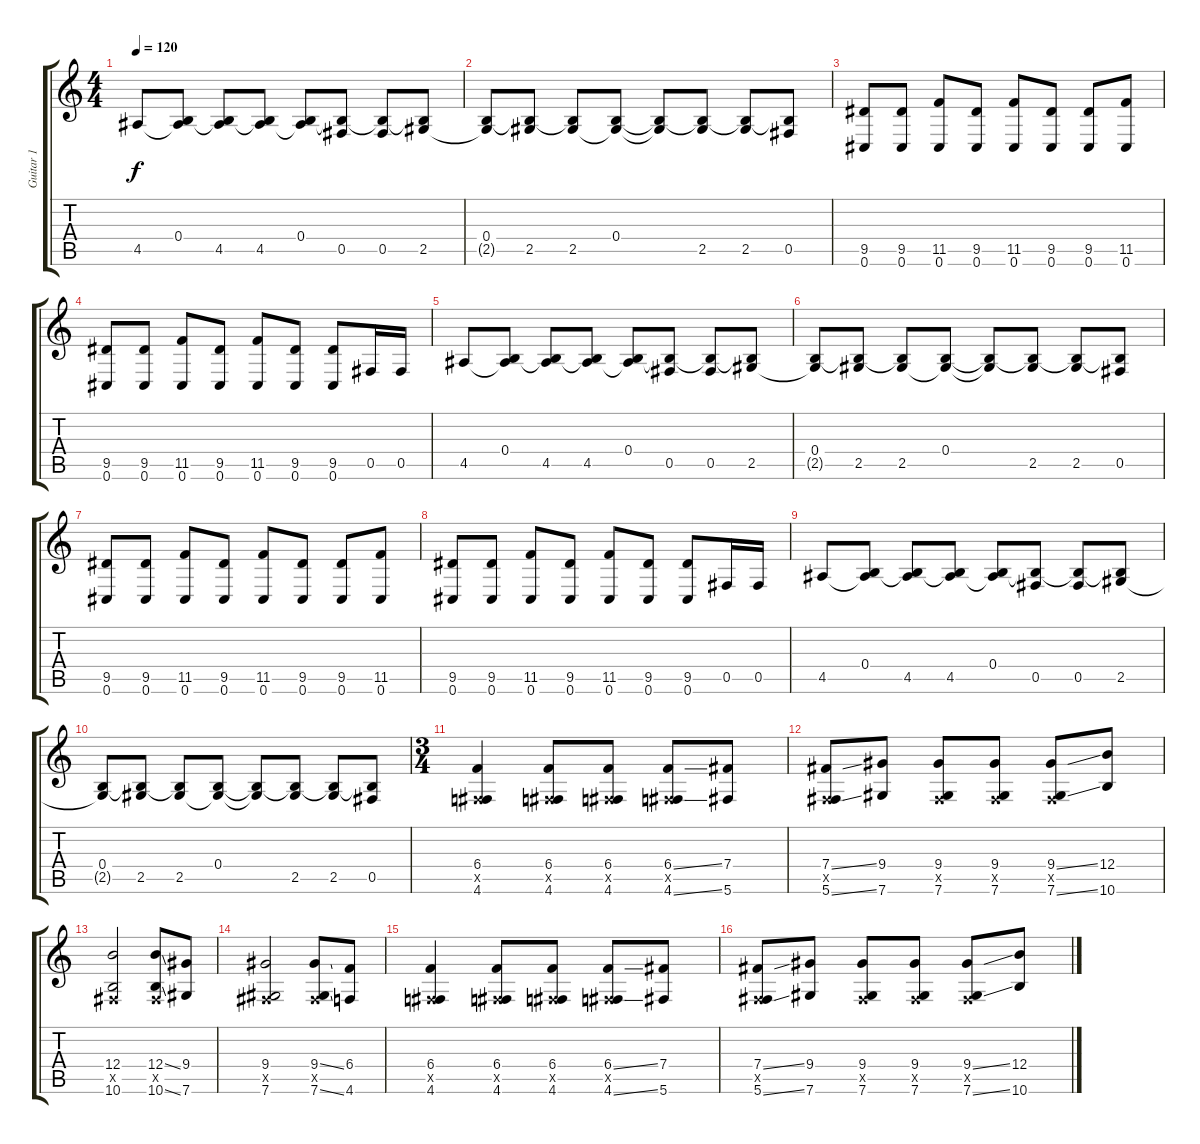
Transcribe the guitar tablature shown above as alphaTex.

\track ("Guitar 1" "Guitar 1") {instrument overdrivenguitar}
\staff {score tabs}
\tuning (Db4 Ab3 E3 B2 Gb2 Db2) {hide}
\ts (4 4)
\tempo 120
\clef g2
\ks c
4.5.8{dy f} (0.4 4.5{t}).8 (0.4{t} 4.5).8 (0.4{t} 4.5).8 (0.4 4.5{t}).8 (0.4{t} 0.5).8 (0.4{t} 0.5).8 (0.4{t} 2.5).8 |
(0.4 2.5{t}).8 (0.4{t} 2.5).8 (0.4{t} 2.5).8 (0.4 2.5{t}).8 (0.4{t} 2.5{t}).8 (0.4{t} 2.5).8 (0.4{t} 2.5).8 (0.4{t} 0.5).8 |
(9.5 0.6).8 (9.5 0.6).8 (11.5 0.6).8 (9.5 0.6).8 (11.5 0.6).8 (9.5 0.6).8 (9.5 0.6).8 (11.5 0.6).8 |
(9.5 0.6).8 (9.5 0.6).8 (11.5 0.6).8 (9.5 0.6).8 (11.5 0.6).8 (9.5 0.6).8 (9.5 0.6).8 0.5.16 0.5.16 |
4.5.8 (0.4 4.5{t}).8 (0.4{t} 4.5).8 (0.4{t} 4.5).8 (0.4 4.5{t}).8 (0.4{t} 0.5).8 (0.4{t} 0.5).8 (0.4{t} 2.5).8 |
(0.4 2.5{t}).8 (0.4{t} 2.5).8 (0.4{t} 2.5).8 (0.4 2.5{t}).8 (0.4{t} 2.5{t}).8 (0.4{t} 2.5).8 (0.4{t} 2.5).8 (0.4{t} 0.5).8 |
(9.5 0.6).8 (9.5 0.6).8 (11.5 0.6).8 (9.5 0.6).8 (11.5 0.6).8 (9.5 0.6).8 (9.5 0.6).8 (11.5 0.6).8 |
(9.5 0.6).8 (9.5 0.6).8 (11.5 0.6).8 (9.5 0.6).8 (11.5 0.6).8 (9.5 0.6).8 (9.5 0.6).8 0.5.16 0.5.16 |
4.5.8 (0.4 4.5{t}).8 (0.4{t} 4.5).8 (0.4{t} 4.5).8 (0.4 4.5{t}).8 (0.4{t} 0.5).8 (0.4{t} 0.5).8 (0.4{t} 2.5).8 |
(0.4 2.5{t}).8 (0.4{t} 2.5).8 (0.4{t} 2.5).8 (0.4 2.5{t}).8 (0.4{t} 2.5{t}).8 (0.4{t} 2.5).8 (0.4{t} 2.5).8 (0.4{t} 0.5).8 |
\ts (3 4)
(6.4 0.5{x} 4.6).4 (6.4 0.5{x} 4.6).8 (6.4 0.5{x} 4.6).8 (6.4{ss} 0.5{x} 4.6{ss}).8 (7.4 5.6).8 |
(7.4{ss} 0.5{x} 5.6{ss}).8 (9.4 7.6).8 (9.4 0.5{x} 7.6).8 (9.4 0.5{x} 7.6).8 (9.4{ss} 0.5{x} 7.6{ss}).8 (12.4 10.6).8 |
(12.4 0.5{x} 10.6).2 (12.4{ss} 0.5{x} 10.6{ss}).8 (9.4 7.6).8 |
(9.4 0.5{x} 7.6).2 (9.4{ss} 0.5{x} 7.6{ss}).8 (6.4 4.6).8 |
(6.4 0.5{x} 4.6).4 (6.4 0.5{x} 4.6).8 (6.4 0.5{x} 4.6).8 (6.4{ss} 0.5{x} 4.6{ss}).8 (7.4 5.6).8 |
(7.4{ss} 0.5{x} 5.6{ss}).8 (9.4 7.6).8 (9.4 0.5{x} 7.6).8 (9.4 0.5{x} 7.6).8 (9.4{ss} 0.5{x} 7.6{ss}).8 (12.4 10.6).8
